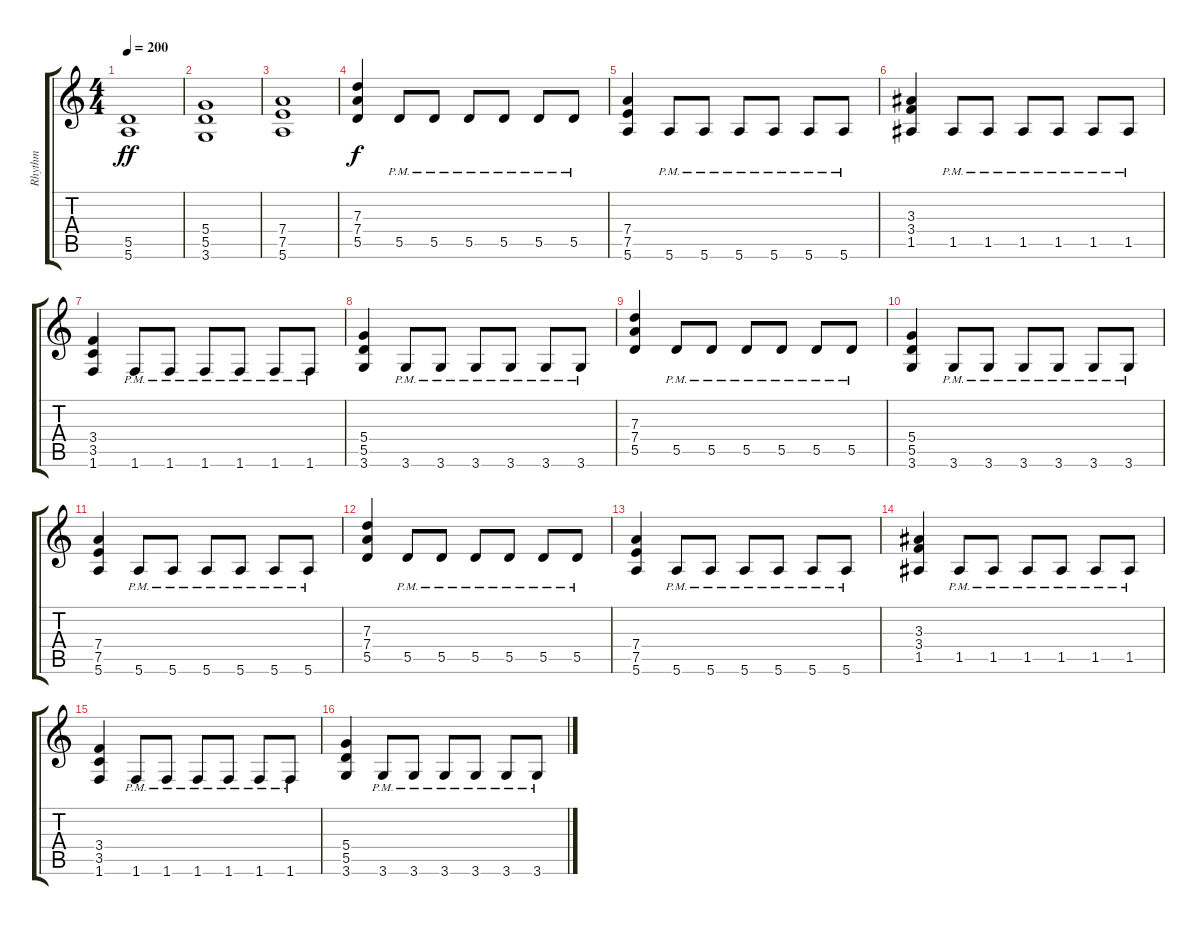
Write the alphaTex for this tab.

\track ("Rhythm" "Rhythm") {instrument distortionguitar}
\staff {score tabs}
\tuning (E4 B3 G3 D3 A2 E2) {hide}
\ts (4 4)
\tempo 200
\clef g2
\ks c
(5.5 5.6).1{dy ff} |
(5.4 5.5 3.6).1 |
(7.4 7.5 5.6).1 |
(7.3 7.4 5.5).4{dy f} 5.5{pm}.8 5.5{pm}.8 5.5{pm}.8 5.5{pm}.8 5.5{pm}.8 5.5{pm}.8 |
(7.4 7.5 5.6).4 5.6{pm}.8 5.6{pm}.8 5.6{pm}.8 5.6{pm}.8 5.6{pm}.8 5.6{pm}.8 |
(3.3 3.4 1.5).4 1.5{pm}.8 1.5{pm}.8 1.5{pm}.8 1.5{pm}.8 1.5{pm}.8 1.5{pm}.8 |
(3.4 3.5 1.6).4 1.6{pm}.8 1.6{pm}.8 1.6{pm}.8 1.6{pm}.8 1.6{pm}.8 1.6{pm}.8 |
(5.4 5.5 3.6).4 3.6{pm}.8 3.6{pm}.8 3.6{pm}.8 3.6{pm}.8 3.6{pm}.8 3.6{pm}.8 |
(7.3 7.4 5.5).4 5.5{pm}.8 5.5{pm}.8 5.5{pm}.8 5.5{pm}.8 5.5{pm}.8 5.5{pm}.8 |
(5.4 5.5 3.6).4 3.6{pm}.8 3.6{pm}.8 3.6{pm}.8 3.6{pm}.8 3.6{pm}.8 3.6{pm}.8 |
(7.4 7.5 5.6).4 5.6{pm}.8 5.6{pm}.8 5.6{pm}.8 5.6{pm}.8 5.6{pm}.8 5.6{pm}.8 |
(7.3 7.4 5.5).4 5.5{pm}.8 5.5{pm}.8 5.5{pm}.8 5.5{pm}.8 5.5{pm}.8 5.5{pm}.8 |
(7.4 7.5 5.6).4 5.6{pm}.8 5.6{pm}.8 5.6{pm}.8 5.6{pm}.8 5.6{pm}.8 5.6{pm}.8 |
(3.3 3.4 1.5).4 1.5{pm}.8 1.5{pm}.8 1.5{pm}.8 1.5{pm}.8 1.5{pm}.8 1.5{pm}.8 |
(3.4 3.5 1.6).4 1.6{pm}.8 1.6{pm}.8 1.6{pm}.8 1.6{pm}.8 1.6{pm}.8 1.6{pm}.8 |
(5.4 5.5 3.6).4 3.6{pm}.8 3.6{pm}.8 3.6{pm}.8 3.6{pm}.8 3.6{pm}.8 3.6{pm}.8
